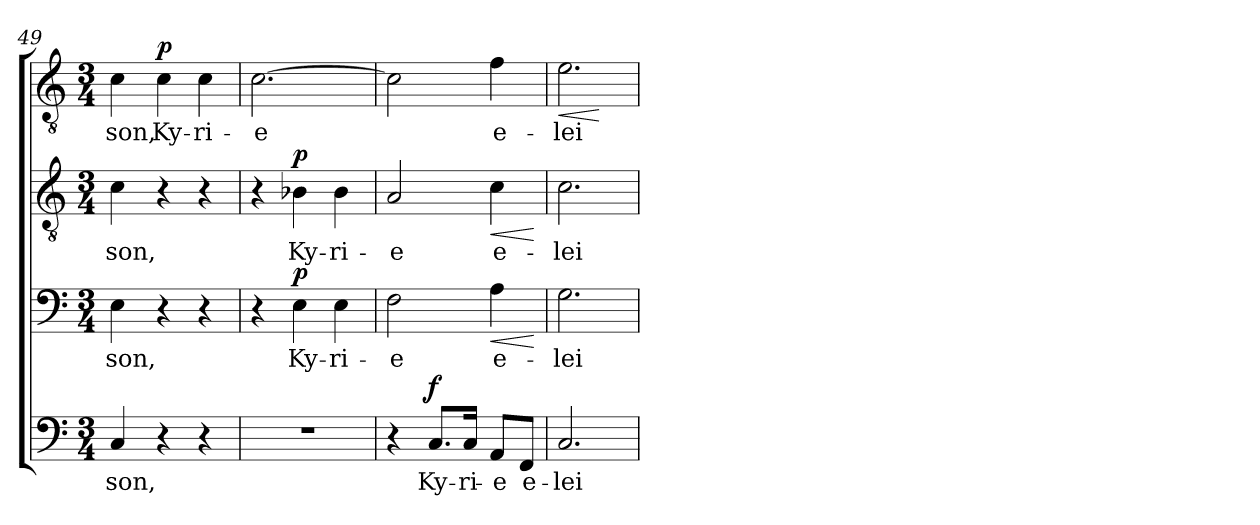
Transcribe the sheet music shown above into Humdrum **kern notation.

**kern	**text	**dynam	**kern	**text	**dynam	**kern	**text	**dynam	**kern	**text	**dynam
*part4	*part4	*part4	*part3	*part3	*part3	*part2	*part2	*part2	*part1	*part1	*part1
*staff4	*staff4	*staff4	*staff3	*staff3	*staff3	*staff2	*staff2	*staff2	*staff1	*staff1	*staff1
*clefF4	*	*	*clefF4	*	*	*clefGv2	*	*	*clefGv2	*	*
*k[]	*	*	*k[]	*	*	*k[]	*	*	*k[]	*	*
*C:	*	*	*C:	*	*	*C:	*	*	*C:	*	*
*M3/4	*	*	*M3/4	*	*	*M3/4	*	*	*M3/4	*	*
=49	=49	=49	=49	=49	=49	=49	=49	=49	=49	=49	=49
!	!LO:LY:b	!	!	!LO:LY:b	!	!	!LO:LY:b	!	!	!LO:LY:b	!
4C/	-son,	.	4E\	-son,	.	4c\	-son,	.	4c\	-son,	.
!	!	!	!	!	!	!	!	!	!	!LO:LY:b	!LO:DY:a
4r	.	.	4r	.	.	4r	.	.	4c\	Ky-	p
!	!	!	!	!	!	!	!	!	!	!LO:LY:b	!
4r	.	.	4r	.	.	4r	.	.	4c\	-ri-	.
=50	=50	=50	=50	=50	=50	=50	=50	=50	=50	=50	=50
!	!	!	!	!	!	!	!	!	!	!LO:LY:b	!
2.r	.	.	4r	.	.	4r	.	.	[2.c\	-e	.
!	!	!	!	!LO:LY:b	!LO:DY:a	!	!LO:LY:b	!LO:DY:a	!	!	!
.	.	.	4E\	Ky-	p	4B-X\	Ky-	p	.	.	.
!	!	!	!	!LO:LY:b	!	!	!LO:LY:b	!	!	!	!
.	.	.	4E\	-ri-	.	4B-\	-ri-	.	.	.	.
=51	=51	=51	=51	=51	=51	=51	=51	=51	=51	=51	=51
!	!	!	!	!LO:LY:b	!	!	!LO:LY:b	!	!	!	!
4r	.	.	2F\	-e	.	2A/	-e	.	2c\]	.	.
!	!LO:LY:b	!LO:DY:a	!	!	!	!	!	!	!	!	!
8.C/L	Ky-	f	.	.	.	.	.	.	.	.	.
!	!LO:LY:b	!	!	!	!	!	!	!	!	!	!
16C/Jk	-ri-	.	.	.	.	.	.	.	.	.	.
!	!LO:LY:b	!	!	!LO:LY:b	!LO:HP:b	!	!LO:LY:b	!LO:HP:b	!	!LO:LY:b	!
8AA/L	-e	.	4A\	e-	<	4c\	e-	<	4f\	e-	.
!	!LO:LY:b	!	!	!	!	!	!	!	!	!	!
8FF/J	e-	.	.	.	.	.	.	.	.	.	.
.	.	.	.	.	[	.	.	[	.	.	.
=52	=52	=52	=52	=52	=52	=52	=52	=52	=52	=52	=52
!	!LO:LY:b	!	!	!LO:LY:b	!	!	!LO:LY:b	!	!	!LO:LY:b	!LO:HP:b
2.C/	-lei-	.	2.G\	-lei-	.	2.c\	-lei-	.	2.e\	-lei-	<
.	.	.	.	.	.	.	.	.	.	.	[
=	=	=	=	=	=	=	=	=	=	=	=
*-	*-	*-	*-	*-	*-	*-	*-	*-	*-	*-	*-
